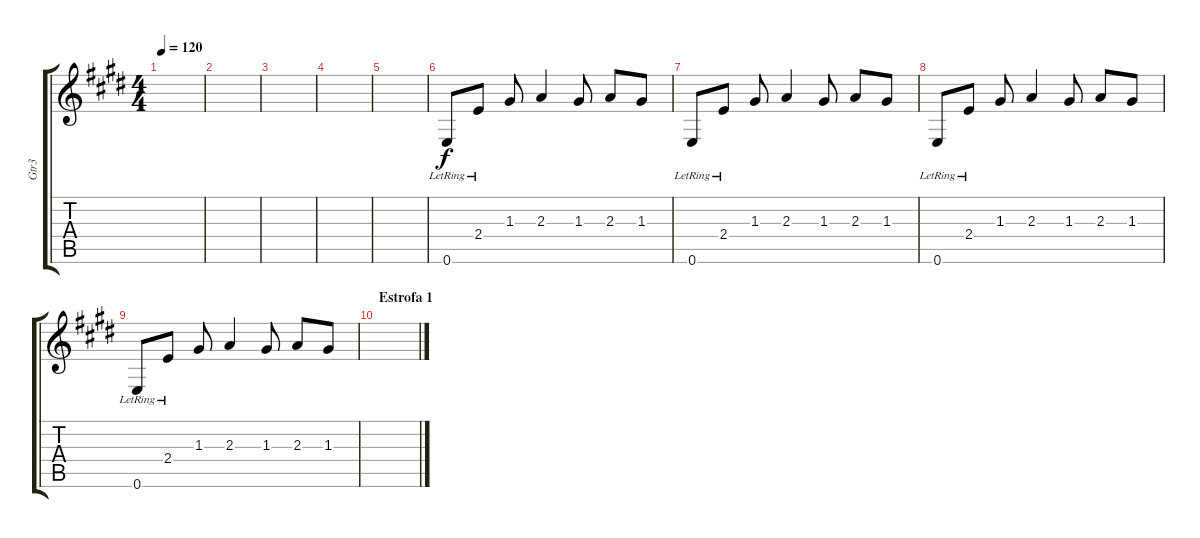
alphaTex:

\track ("Gtr3" "Gtr3") {instrument acousticguitarnylon}
\staff {score tabs}
\tuning (E4 B3 G3 D3 A2 E2) {hide}
\ts (4 4)
\tempo 120
\clef g2
\ks e
|
|
|
|
|
0.6{lr}.8 2.4{lr}.8 1.3.8 2.3.4 1.3.8 2.3.8 1.3.8 |
0.6{lr}.8 2.4{lr}.8 1.3.8 2.3.4 1.3.8 2.3.8 1.3.8 |
0.6{lr}.8 2.4{lr}.8 1.3.8 2.3.4 1.3.8 2.3.8 1.3.8 |
0.6{lr}.8 2.4{lr}.8 1.3.8 2.3.4 1.3.8 2.3.8 1.3.8 |
\section ("" "Estrofa 1")
